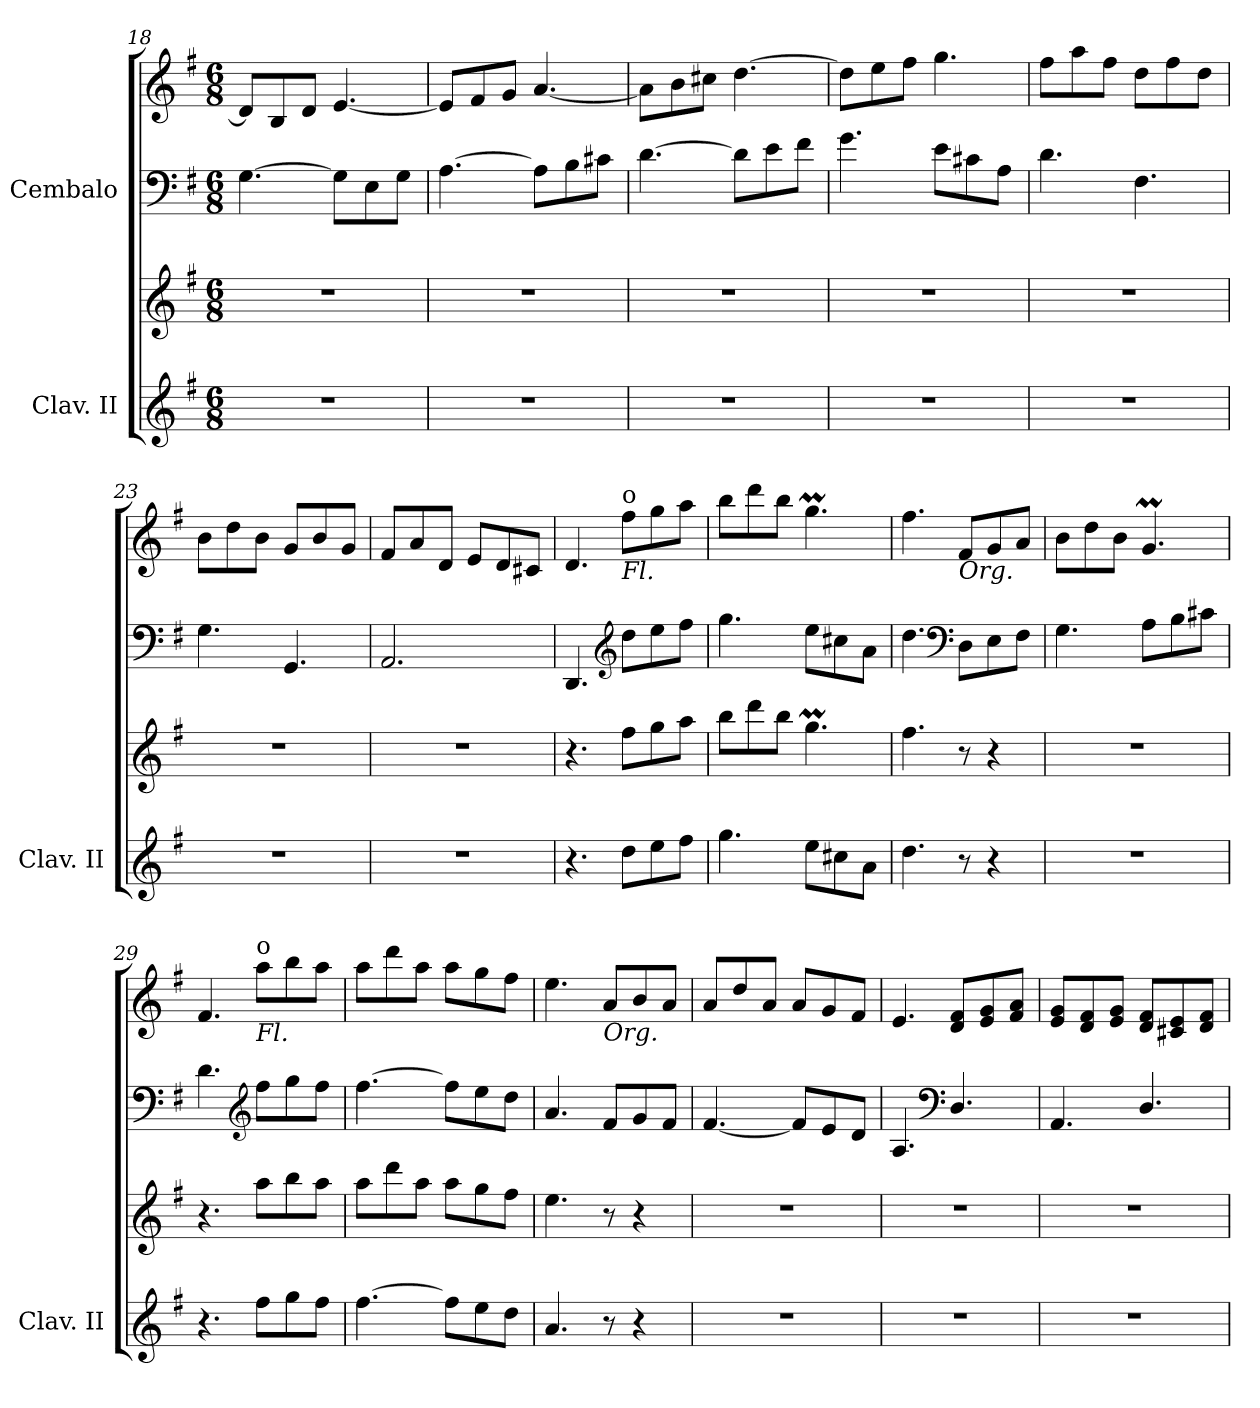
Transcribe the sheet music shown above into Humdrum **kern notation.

**kern	**kern	**kern	**kern
*part2	*part2	*part1	*part1
*staff4	*staff3	*staff2	*staff1
*I"Clav. II	*	*I"Cembalo	*
*I'Clav. II	*	*	*
*clefG2	*clefG2	*clefF4	*clefG2
*k[f#]	*k[f#]	*k[f#]	*k[f#]
*M6/8	*M6/8	*M6/8	*M6/8
=18	=18	=18	=18
2.r	2.r	[4.G\	8d/L]
.	.	.	8B/
.	.	.	8d/J
.	.	8G\L]	[4.e/
.	.	8E\	.
.	.	8G\J	.
=19	=19	=19	=19
2.r	2.r	[4.A\	8e/L]
.	.	.	8f#/
.	.	.	8g/J
.	.	8A\L]	[4.a/
.	.	8B\	.
.	.	8c#X\J	.
=20	=20	=20	=20
2.r	2.r	[4.d\	8a\L]
.	.	.	8b\
.	.	.	8cc#X\J
.	.	8d\L]	[4.dd\
.	.	8e\	.
.	.	8f#\J	.
!!LO:LB:g=z
=21	=21	=21	=21
2.r	2.r	4.g\	8dd\L]
.	.	.	8ee\
.	.	.	8ff#\J
.	.	8e\L	4.gg\
.	.	8c#X\	.
.	.	8A\J	.
=22	=22	=22	=22
2.r	2.r	4.d\	8ff#\L
.	.	.	8aa\
.	.	.	8ff#\J
.	.	4.F#\	8dd\L
.	.	.	8ff#\
.	.	.	8dd\J
=23	=23	=23	=23
2.r	2.r	4.G\	8b\L
.	.	.	8dd\
.	.	.	8b\J
.	.	4.GG/	8g/L
.	.	.	8b/
.	.	.	8g/J
=24	=24	=24	=24
2.r	2.r	2.AA/	8f#/L
.	.	.	8a/
.	.	.	8d/J
.	.	.	8e/L
.	.	.	8d/
.	.	.	8c#X/J
=25	=25	=25	=25
4.r	4.r	4.DD/	4.d/
*	*	*clefG2	*
!	!	!	!LO:TX:b:i:t=Fl.
!	!	!	!LO:TX:t=o
8dd\L	8ff#\L	8dd\L	8ff#\L
8ee\	8gg\	8ee\	8gg\
8ff#\J	8aa\J	8ff#\J	8aa\J
!!LO:PB:g=z
=26	=26	=26	=26
4.gg\	8bb\L	4.gg\	8bb\L
.	8ddd\	.	8ddd\
.	8bb\J	.	8bb\J
8ee\L	4.ggM\	8ee\L	4.ggM\
8cc#X\	.	8cc#X\	.
8a\J	.	8a\J	.
=27	=27	=27	=27
4.dd\	4.ff#\	4.dd\	4.ff#\
*	*	*clefF4	*
!	!	!	!LO:TX:b:i:t=Org.
8r	8r	8D\L	8f#/L
4r	4r	8E\	8g/
.	.	8F#\J	8a/J
=28	=28	=28	=28
2.r	2.r	4.G\	8b\L
.	.	.	8dd\
.	.	.	8b\J
.	.	8A\L	4.gM/
.	.	8B\	.
.	.	8c#X\J	.
=29	=29	=29	=29
4.r	4.r	4.d\	4.f#/
*	*	*clefG2	*
!	!	!	!LO:TX:b:i:t=Fl.
!	!	!	!LO:TX:t=o
8ff#\L	8aa\L	8ff#\L	8aa\L
8gg\	8bb\	8gg\	8bb\
8ff#\J	8aa\J	8ff#\J	8aa\J
=30	=30	=30	=30
[4.ff#\	8aa\L	[4.ff#\	8aa\L
.	8ddd\	.	8ddd\
.	8aa\J	.	8aa\J
8ff#\L]	8aa\L	8ff#\L]	8aa\L
8ee\	8gg\	8ee\	8gg\
8dd\J	8ff#\J	8dd\J	8ff#\J
!!LO:LB:g=z
=31	=31	=31	=31
4.a/	4.ee\	4.a/	4.ee\
!	!	!	!LO:TX:b:i:t=Org.
8r	8r	8f#/L	8a/L
4r	4r	8g/	8b/
.	.	8f#/J	8a/J
=32	=32	=32	=32
2.r	2.r	[4.f#/	8a/L
.	.	.	8dd/
.	.	.	8a/J
.	.	8f#/L]	8a/L
.	.	8e/	8g/
.	.	8d/J	8f#/J
=33	=33	=33	=33
2.r	2.r	4.A/	4.e/
*	*	*clefF4	*
.	.	4.D/	8d/ 8f#/L
.	.	.	8e/ 8g/
.	.	.	8f#/ 8a/J
=34	=34	=34	=34
2.r	2.r	4.AA/	8e/ 8g/L
.	.	.	8d/ 8f#/
.	.	.	8e/ 8g/J
.	.	4.D/	8d/ 8f#/L
.	.	.	8c#X/ 8e/
.	.	.	8d/ 8f#/J
=	=	=	=
*-	*-	*-	*-
